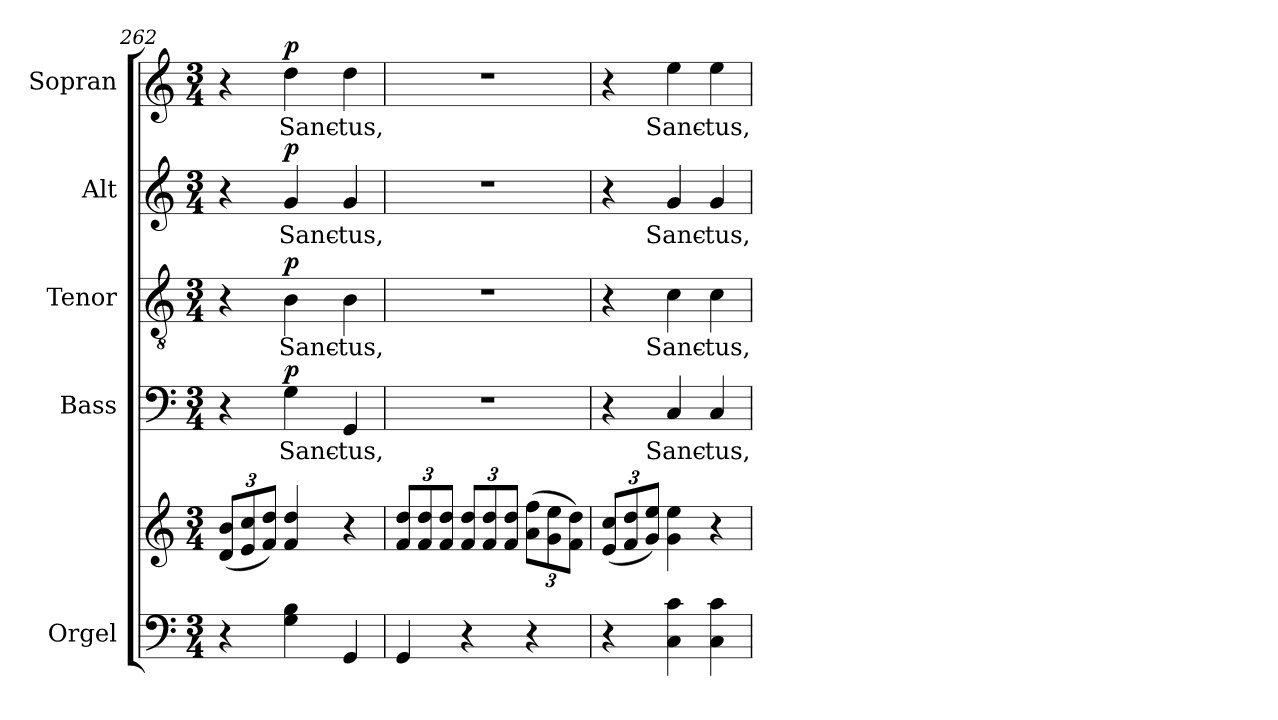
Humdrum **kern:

**kern	**kern	**kern	**text	**dynam	**kern	**text	**dynam	**kern	**text	**dynam	**kern	**text	**dynam
*part5	*part5	*part4	*part4	*part4	*part3	*part3	*part3	*part2	*part2	*part2	*part1	*part1	*part1
*staff6	*staff5	*staff4	*staff4	*staff4	*staff3	*staff3	*staff3	*staff2	*staff2	*staff2	*staff1	*staff1	*staff1
*I"Orgel	*	*I"Bass	*	*	*I"Tenor	*	*	*I"Alt	*	*	*I"Sopran	*	*
*I'Org.	*	*I'B.	*	*	*I'T.	*	*	*I'A.	*	*	*I'S.	*	*
*clefF4	*clefG2	*clefF4	*	*	*clefGv2	*	*	*clefG2	*	*	*clefG2	*	*
*k[]	*k[]	*k[]	*	*	*k[]	*	*	*k[]	*	*	*k[]	*	*
*C:	*C:	*C:	*	*	*C:	*	*	*C:	*	*	*C:	*	*
*M3/4	*M3/4	*M3/4	*	*	*M3/4	*	*	*M3/4	*	*	*M3/4	*	*
=262	=262	=262	=262	=262	=262	=262	=262	=262	=262	=262	=262	=262	=262
4r	(<12d/ 12b/L	4r	.	.	4r	.	.	4r	.	.	4r	.	.
.	12e/ 12cc/	.	.	.	.	.	.	.	.	.	.	.	.
.	12f/ 12dd/J)	.	.	.	.	.	.	.	.	.	.	.	.
!	!	!	!LO:LY:b	!LO:DY:a	!	!LO:LY:b	!LO:DY:a	!	!LO:LY:b	!LO:DY:a	!	!LO:LY:b	!LO:DY:a
4G\ 4B\	4f/ 4dd/	4G\	Sanc-	p	4B\	Sanc-	p	4g/	Sanc-	p	4dd\	Sanc-	p
!	!	!	!LO:LY:b	!	!	!LO:LY:b	!	!	!LO:LY:b	!	!	!LO:LY:b	!
4GG/	4r	4GG/	-tus,	.	4B\	-tus,	.	4g/	-tus,	.	4dd\	-tus,	.
=263	=263	=263	=263	=263	=263	=263	=263	=263	=263	=263	=263	=263	=263
4GG/	12f/ 12dd/L	2.r	.	.	2.r	.	.	2.r	.	.	2.r	.	.
.	12f/ 12dd/	.	.	.	.	.	.	.	.	.	.	.	.
.	12f/ 12dd/J	.	.	.	.	.	.	.	.	.	.	.	.
4r	12f/ 12dd/L	.	.	.	.	.	.	.	.	.	.	.	.
.	12f/ 12dd/	.	.	.	.	.	.	.	.	.	.	.	.
.	12f/ 12dd/J	.	.	.	.	.	.	.	.	.	.	.	.
4r	(>12a\ 12ff\L	.	.	.	.	.	.	.	.	.	.	.	.
.	12g\ 12ee\	.	.	.	.	.	.	.	.	.	.	.	.
.	12f\ 12dd\J)	.	.	.	.	.	.	.	.	.	.	.	.
=264	=264	=264	=264	=264	=264	=264	=264	=264	=264	=264	=264	=264	=264
4r	(<12e/ 12cc/L	4r	.	.	4r	.	.	4r	.	.	4r	.	.
.	12f/ 12dd/	.	.	.	.	.	.	.	.	.	.	.	.
.	12g/ 12ee/J)	.	.	.	.	.	.	.	.	.	.	.	.
!	!	!	!LO:LY:b	!	!	!LO:LY:b	!	!	!LO:LY:b	!	!	!LO:LY:b	!
4C\ 4c\	4g\ 4ee\	4C/	Sanc-	.	4c\	Sanc-	.	4g/	Sanc-	.	4ee\	Sanc-	.
!	!	!	!LO:LY:b	!	!	!LO:LY:b	!	!	!LO:LY:b	!	!	!LO:LY:b	!
4C\ 4c\	4r	4C/	-tus,	.	4c\	-tus,	.	4g/	-tus,	.	4ee\	-tus,	.
=	=	=	=	=	=	=	=	=	=	=	=	=	=
*-	*-	*-	*-	*-	*-	*-	*-	*-	*-	*-	*-	*-	*-
